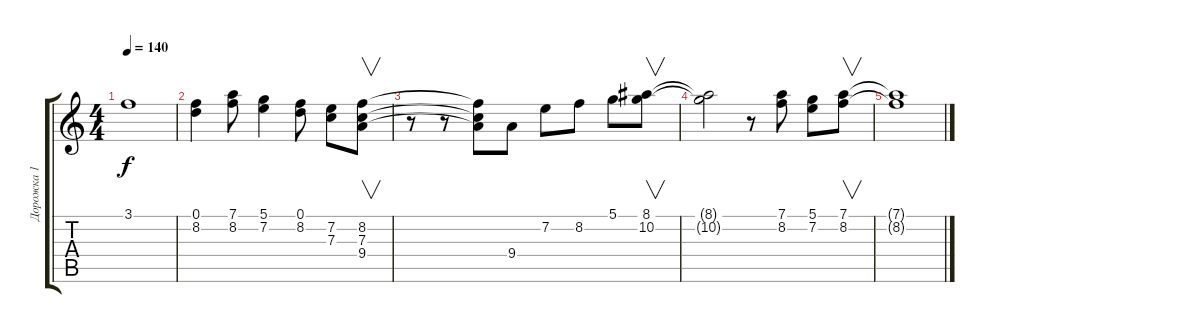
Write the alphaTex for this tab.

\track ("Дорожка 1" "Дорожка 1") {instrument distortionguitar}
\staff {score tabs}
\tuning (D4 A3 F3 C3 G2 D2) {hide}
\ts (4 4)
\tempo 140
\clef g2
\ks c
3.1{t}.1{dy f} |
(0.1 8.2).4 (7.1 8.2).8 (5.1 7.2).4 (0.1 8.2).8 (7.2 7.3).8 (8.2 7.3 9.4).8{v} |
r.8 r.8 (8.2{t} 7.3{t} 9.4{t}).8 9.4.8 7.2.8 8.2.8 5.1.8 (8.1 10.2).8{v} |
(8.1{t} 10.2{t}).2 r.8 (7.1 8.2).8 (5.1 7.2).8 (7.1 8.2).8{v} |
(7.1{t} 8.2{t}).1
